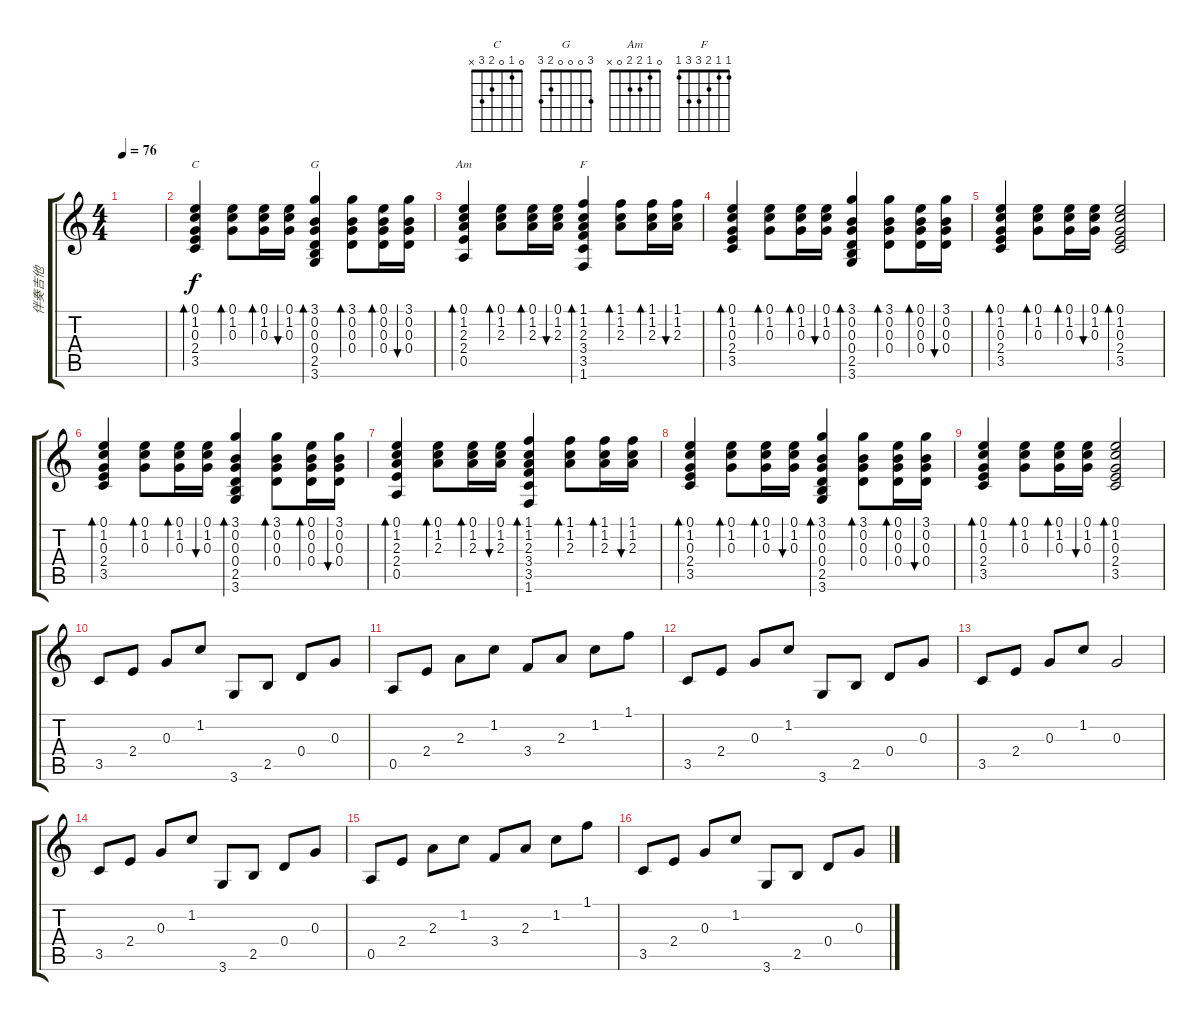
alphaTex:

\track ("伴奏吉他" "伴奏吉他") {instrument acousticguitarsteel}
\staff {score tabs}
\tuning (E4 B3 G3 D3 A2 E2) {hide}
\chord ("C" 0 1 0 2 3 x)
\chord ("G" 3 0 0 0 2 3)
\chord ("Am" 0 1 2 2 0 x)
\chord ("F" 1 1 2 3 3 1)
\ts (4 4)
\tempo 76
\clef g2
\ks c
|
(0.1 1.2 0.3 2.4 3.5).4{bd 30 ch "C"} (0.1 1.2 0.3).8{bd 30} (0.1 1.2 0.3).16{bd 60} (0.1 1.2 0.3).16{bu 30} (3.1 0.2 0.3 0.4 2.5 3.6).4{bd 30 ch "G"} (3.1 0.2 0.3 0.4).8{bd 30} (0.1 0.2 0.3 0.4).16{bd 60} (3.1 0.2 0.3 0.4).16{bu 30} |
(0.1 1.2 2.3 2.4 0.5).4{bd 30 ch "Am"} (0.1 1.2 2.3).8{bd 30} (0.1 1.2 2.3).16{bd 60} (0.1 1.2 2.3).16{bu 30} (1.1 1.2 2.3 3.4 3.5 1.6).4{bd 30 ch "F"} (1.1 1.2 2.3).8{bd 30} (1.1 1.2 2.3).16{bd 60} (1.1 1.2 2.3).16{bu 30} |
(0.1 1.2 0.3 2.4 3.5).4{bd 30} (0.1 1.2 0.3).8{bd 30} (0.1 1.2 0.3).16{bd 60} (0.1 1.2 0.3).16{bu 30} (3.1 0.2 0.3 0.4 2.5 3.6).4{bd 30} (3.1 0.2 0.3 0.4).8{bd 30} (0.1 0.2 0.3 0.4).16{bd 60} (3.1 0.2 0.3 0.4).16{bu 30} |
(0.1 1.2 0.3 2.4 3.5).4{bd 30} (0.1 1.2 0.3).8{bd 30} (0.1 1.2 0.3).16{bd 60} (0.1 1.2 0.3).16{bu 30} (0.1 1.2 0.3 2.4 3.5).2{bd 30} |
(0.1 1.2 0.3 2.4 3.5).4{bd 30} (0.1 1.2 0.3).8{bd 30} (0.1 1.2 0.3).16{bd 60} (0.1 1.2 0.3).16{bu 30} (3.1 0.2 0.3 0.4 2.5 3.6).4{bd 30} (3.1 0.2 0.3 0.4).8{bd 30} (0.1 0.2 0.3 0.4).16{bd 60} (3.1 0.2 0.3 0.4).16{bu 30} |
(0.1 1.2 2.3 2.4 0.5).4{bd 30} (0.1 1.2 2.3).8{bd 30} (0.1 1.2 2.3).16{bd 60} (0.1 1.2 2.3).16{bu 30} (1.1 1.2 2.3 3.4 3.5 1.6).4{bd 30} (1.1 1.2 2.3).8{bd 30} (1.1 1.2 2.3).16{bd 60} (1.1 1.2 2.3).16{bu 30} |
(0.1 1.2 0.3 2.4 3.5).4{bd 30} (0.1 1.2 0.3).8{bd 30} (0.1 1.2 0.3).16{bd 60} (0.1 1.2 0.3).16{bu 30} (3.1 0.2 0.3 0.4 2.5 3.6).4{bd 30} (3.1 0.2 0.3 0.4).8{bd 30} (0.1 0.2 0.3 0.4).16{bd 60} (3.1 0.2 0.3 0.4).16{bu 30} |
(0.1 1.2 0.3 2.4 3.5).4{bd 30} (0.1 1.2 0.3).8{bd 30} (0.1 1.2 0.3).16{bd 60} (0.1 1.2 0.3).16{bu 30} (0.1 1.2 0.3 2.4 3.5).2{bd 30} |
3.5.8{volume 14} 2.4.8 0.3.8 1.2.8 3.6.8 2.5.8 0.4.8 0.3.8 |
0.5.8 2.4.8 2.3.8 1.2.8 3.4.8 2.3.8 1.2.8 1.1.8 |
3.5.8 2.4.8 0.3.8 1.2.8 3.6.8 2.5.8 0.4.8 0.3.8 |
3.5.8 2.4.8 0.3.8 1.2.8 0.3.2 |
3.5.8 2.4.8 0.3.8 1.2.8 3.6.8 2.5.8 0.4.8 0.3.8 |
0.5.8 2.4.8 2.3.8 1.2.8 3.4.8 2.3.8 1.2.8 1.1.8 |
3.5.8 2.4.8 0.3.8 1.2.8 3.6.8 2.5.8 0.4.8 0.3.8
